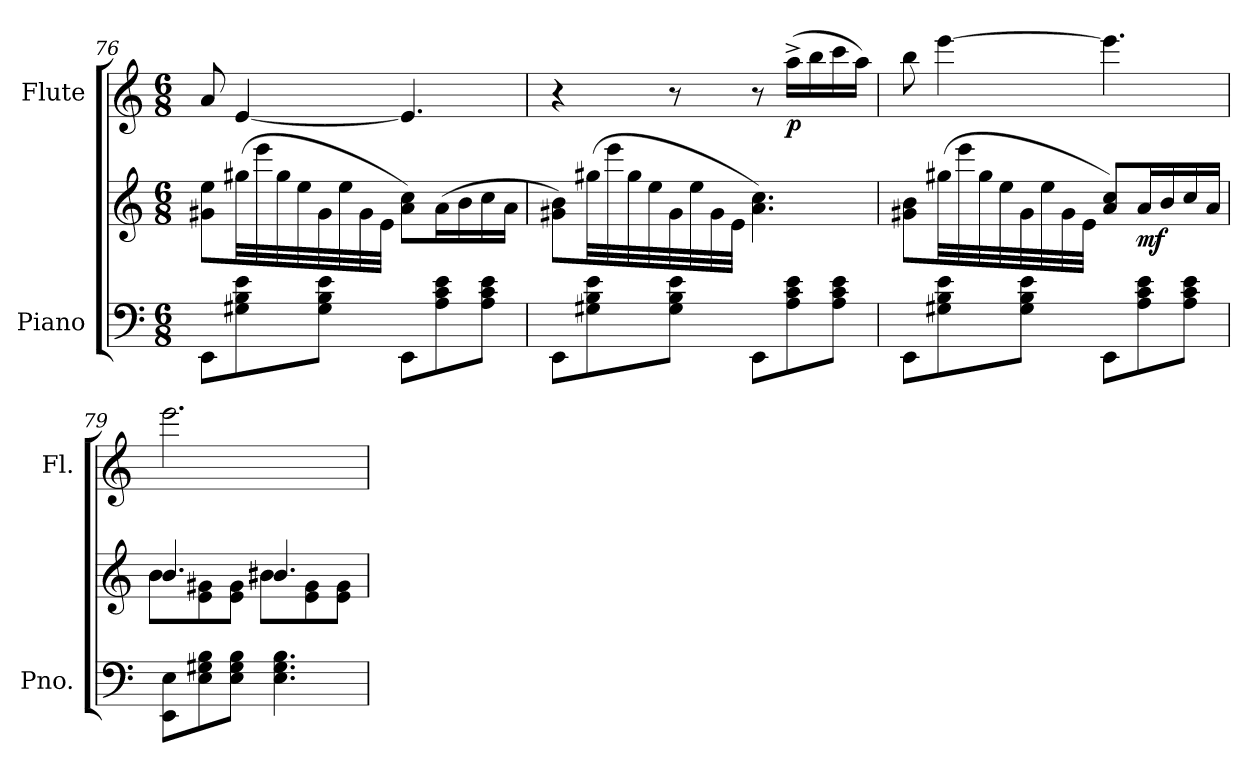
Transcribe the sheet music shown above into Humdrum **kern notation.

**kern	**kern	**dynam	**kern	**dynam
*part2	*part2	*part2	*part1	*part1
*staff3	*staff2	*staff2/3	*staff1	*staff1
*I"Piano	*	*	*I"Flute	*
*I'Pno.	*	*	*I'Fl.	*
*clefF4	*clefG2	*	*clefG2	*
*k[]	*k[]	*	*k[]	*
*C:	*C:	*	*C:	*
*M6/8	*M6/8	*	*M6/8	*
=76	=76	=76	=76	=76
8EE\L	8g#X\ 8ee\L	.	8a/	.
8G#X\ 8B\ 8e\	(32gg#X\LL	.	[4e/	.
.	32eee\	.	.	.
.	32gg#\	.	.	.
.	32ee\	.	.	.
8G#\ 8B\ 8e\J	32g#\	.	.	.
.	32ee\	.	.	.
.	32g#\	.	.	.
.	32e\JJJ	.	.	.
8EE\L	8a\ 8cc\L)	.	4.e/]	.
8A\ 8c\ 8e\	(16a\L	.	.	.
.	16b\	.	.	.
8A\ 8c\ 8e\J	16cc\	.	.	.
.	16a\JJ	.	.	.
!!LO:LB:g=z
=77	=77	=77	=77	=77
8EE\L	8g#X\ 8b\L)	.	4r	.
8G#X\ 8B\ 8e\	(32gg#X\LL	.	.	.
.	32eee\	.	.	.
.	32gg#\	.	.	.
.	32ee\	.	.	.
8G#\ 8B\ 8e\J	32g#\	.	8r	.
.	32ee\	.	.	.
.	32g#\	.	.	.
.	32e\JJJ	.	.	.
8EE\L	4.a\ 4.cc\)	.	8r	.
!	!	!	!	!LO:DY:b
8A\ 8c\ 8e\	.	.	(16aa^\LL	p
.	.	.	16bb\	.
8A\ 8c\ 8e\J	.	.	16ccc\	.
.	.	.	16aa\JJ)	.
=78	=78	=78	=78	=78
8EE\L	8g#X\ 8b\L	.	8bb\	.
8G#X\ 8B\ 8e\	(32gg#X\LL	.	[4eee\	.
.	32eee\	.	.	.
.	32gg#\	.	.	.
.	32ee\	.	.	.
8G#\ 8B\ 8e\J	32g#\	.	.	.
.	32ee\	.	.	.
.	32g#\	.	.	.
.	32e\JJJ	.	.	.
8EE\L	8a/ 8cc/L)	.	4.eee\]	.
!	!	!LO:DY:b	!	!
8A\ 8c\ 8e\	16a/L	mf	.	.
.	16b/	.	.	.
8A\ 8c\ 8e\J	16cc/	.	.	.
.	16a/JJ	.	.	.
=79	=79	=79	=79	=79
*	*^	*	*	*
8EE\ 8E\L	4.b/	8b\L	.	2.eee\	.
8E\ 8G#X\ 8B\	.	8e\ 8g#X\	.	.	.
8E\ 8G#\ 8B\J	.	8e\ 8g#\J	.	.	.
4.E\ 4.G#\ 4.B\	4.b#X/	8b#\L	.	.	.
.	.	8e\ 8g#\	.	.	.
.	.	8e\ 8g#\J	.	.	.
*	*v	*v	*	*	*
=	=	=	=	=
*-	*-	*-	*-	*-
